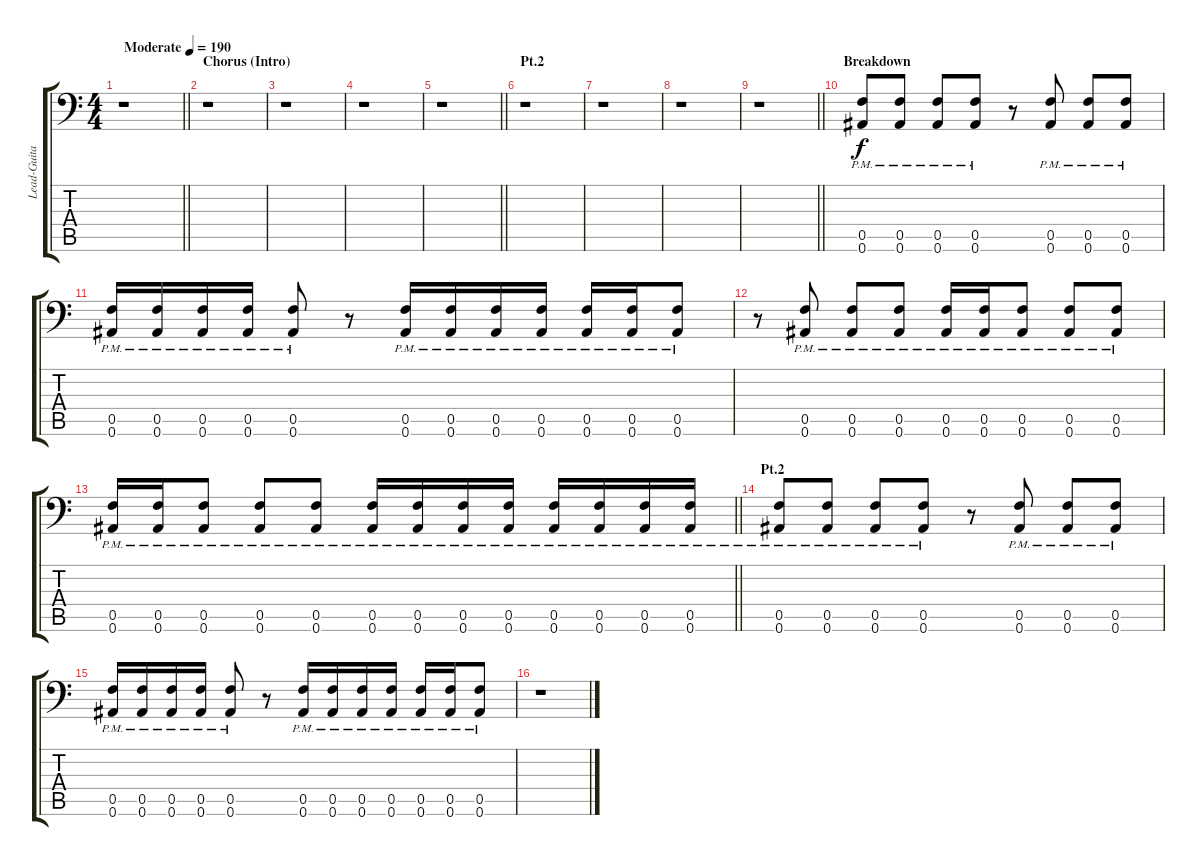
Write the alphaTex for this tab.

\track ("Lead-Guitar" "Lead-Guita") {instrument overdrivenguitar}
\staff {score tabs}
\tuning (C4 G3 Eb3 Bb2 F2 Bb1) {hide}
\ts (4 4)
\tempo (190 "Moderate")
\clef f4
\barLineRight lightlight
\ks c
r.1{dy f instrument overdrivenguitar} |
\section ("" "Chorus (Intro)")
r.1 |
r.1 |
r.1 |
\barLineRight lightlight
r.1 |
\section ("" "Pt.2")
r.1 |
r.1 |
r.1 |
\barLineRight lightlight
r.1 |
\section ("" "Breakdown")
(0.5{pm} 0.6{pm}).8 (0.5{pm} 0.6{pm}).8 (0.5{pm} 0.6{pm}).8 (0.5{pm} 0.6{pm}).8 r.8 (0.5{pm} 0.6{pm}).8 (0.5{pm} 0.6{pm}).8 (0.5{pm} 0.6{pm}).8 |
(0.5{pm} 0.6{pm}).16 (0.5{pm} 0.6{pm}).16 (0.5{pm} 0.6{pm}).16 (0.5{pm} 0.6{pm}).16 (0.5{pm} 0.6{pm}).8 r.8 (0.5{pm} 0.6{pm}).16 (0.5{pm} 0.6{pm}).16 (0.5{pm} 0.6{pm}).16 (0.5{pm} 0.6{pm}).16 (0.5{pm} 0.6{pm}).16 (0.5{pm} 0.6{pm}).16 (0.5{pm} 0.6{pm}).8 |
r.8 (0.5{pm} 0.6{pm}).8 (0.5{pm} 0.6{pm}).8 (0.5{pm} 0.6{pm}).8 (0.5{pm} 0.6{pm}).16 (0.5{pm} 0.6{pm}).16 (0.5{pm} 0.6{pm}).8 (0.5{pm} 0.6{pm}).8 (0.5{pm} 0.6{pm}).8 |
\barLineRight lightlight
(0.5{pm} 0.6{pm}).16 (0.5{pm} 0.6{pm}).16 (0.5{pm} 0.6{pm}).8 (0.5{pm} 0.6{pm}).8 (0.5{pm} 0.6{pm}).8 (0.5{pm} 0.6{pm}).16 (0.5{pm} 0.6{pm}).16 (0.5{pm} 0.6{pm}).16 (0.5{pm} 0.6{pm}).16 (0.5{pm} 0.6{pm}).16 (0.5{pm} 0.6{pm}).16 (0.5{pm} 0.6{pm}).16 (0.5{pm} 0.6{pm}).16 |
\section ("" "Pt.2")
(0.5{pm} 0.6{pm}).8 (0.5{pm} 0.6{pm}).8 (0.5{pm} 0.6{pm}).8 (0.5{pm} 0.6{pm}).8 r.8 (0.5{pm} 0.6{pm}).8 (0.5{pm} 0.6{pm}).8 (0.5{pm} 0.6{pm}).8 |
(0.5{pm} 0.6{pm}).16 (0.5{pm} 0.6{pm}).16 (0.5{pm} 0.6{pm}).16 (0.5{pm} 0.6{pm}).16 (0.5{pm} 0.6{pm}).8 r.8 (0.5{pm} 0.6{pm}).16 (0.5{pm} 0.6{pm}).16 (0.5{pm} 0.6{pm}).16 (0.5{pm} 0.6{pm}).16 (0.5{pm} 0.6{pm}).16 (0.5{pm} 0.6{pm}).16 (0.5{pm} 0.6{pm}).8 |
r.1
